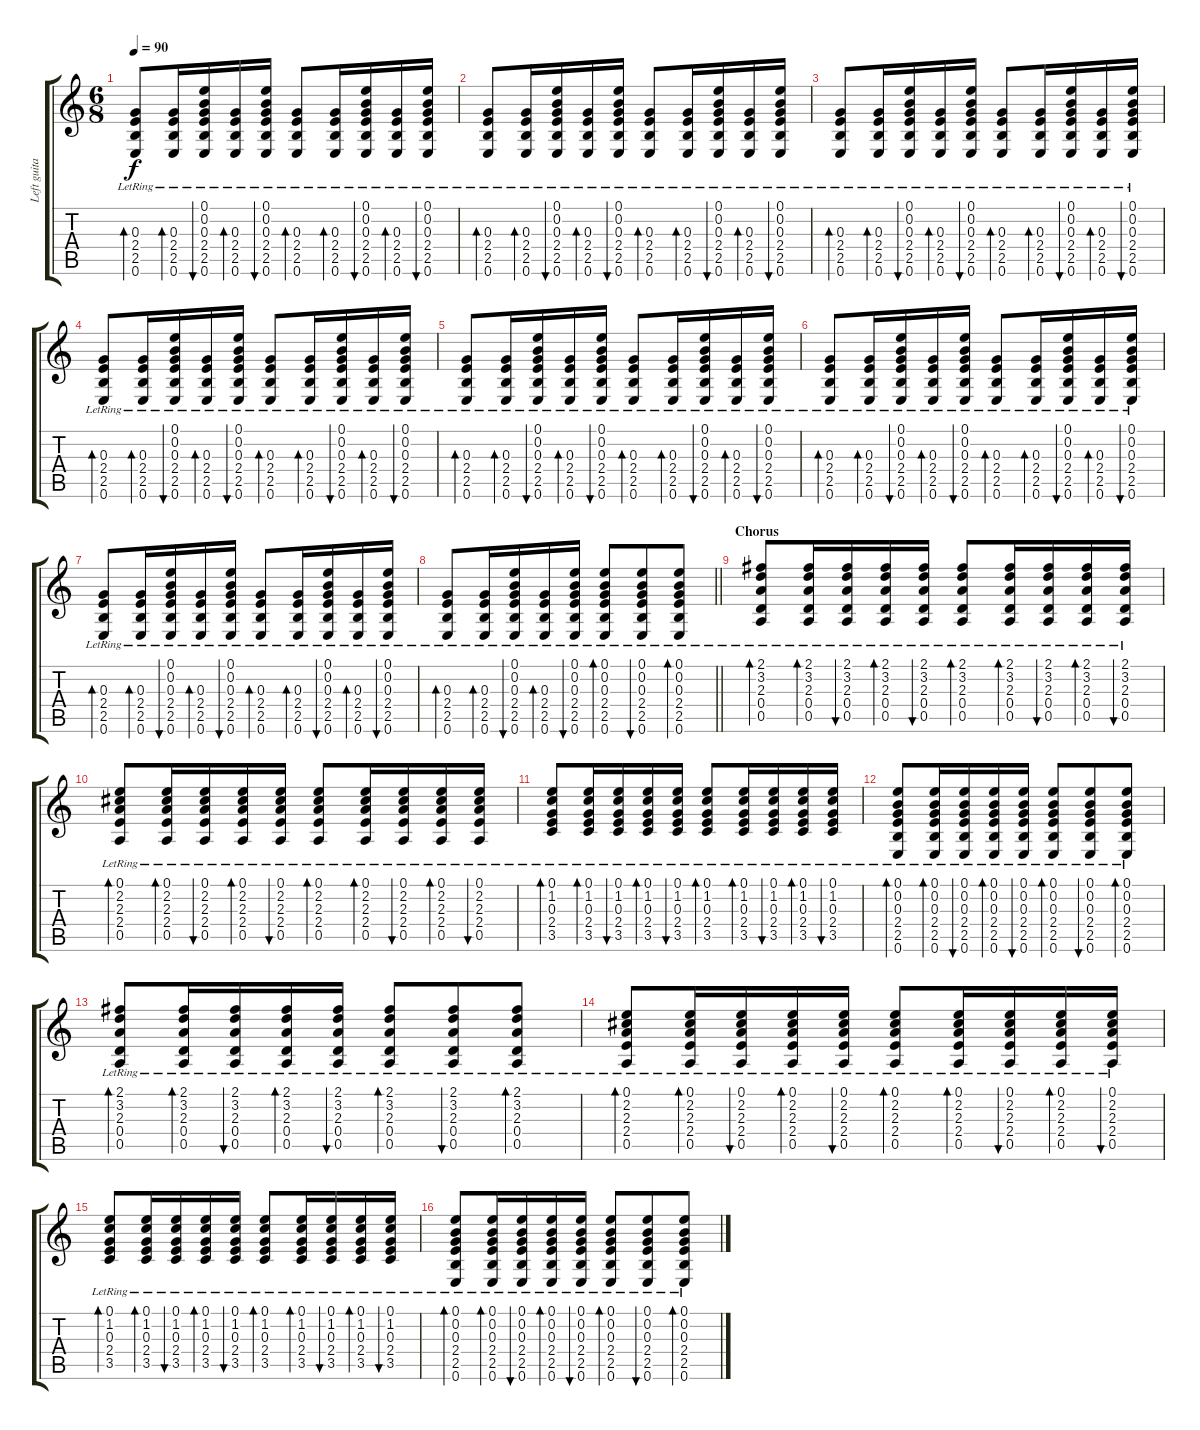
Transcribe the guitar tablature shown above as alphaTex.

\track ("Left guitar" "Left guita") {instrument acousticguitarsteel}
\staff {score tabs}
\tuning (E4 B3 G3 D3 A2 E2) {hide}
\ts (6 8)
\tempo 90
\clef g2
\ks c
(0.3{lr} 2.4{lr} 2.5{lr} 0.6{lr}).8{bd 60 dy f} (0.3{lr} 2.4{lr} 2.5{lr} 0.6{lr}).16{bd 30} (0.1{lr} 0.2{lr} 0.3{lr} 2.4{lr} 2.5{lr} 0.6{lr}).16{bu 30} (0.3{lr} 2.4{lr} 2.5{lr} 0.6{lr}).16{bd 30} (0.1{lr} 0.2{lr} 0.3{lr} 2.4{lr} 2.5{lr} 0.6{lr}).16{bu 30} (0.3{lr} 2.4{lr} 2.5{lr} 0.6{lr}).8{bd 60} (0.3{lr} 2.4{lr} 2.5{lr} 0.6{lr}).16{bd 30} (0.1{lr} 0.2{lr} 0.3{lr} 2.4{lr} 2.5{lr} 0.6{lr}).16{bu 30} (0.3{lr} 2.4{lr} 2.5{lr} 0.6{lr}).16{bd 30} (0.1{lr} 0.2{lr} 0.3{lr} 2.4{lr} 2.5{lr} 0.6{lr}).16{bu 30} |
(0.3{lr} 2.4{lr} 2.5{lr} 0.6{lr}).8{bd 60} (0.3{lr} 2.4{lr} 2.5{lr} 0.6{lr}).16{bd 30} (0.1{lr} 0.2{lr} 0.3{lr} 2.4{lr} 2.5{lr} 0.6{lr}).16{bu 30} (0.3{lr} 2.4{lr} 2.5{lr} 0.6{lr}).16{bd 30} (0.1{lr} 0.2{lr} 0.3{lr} 2.4{lr} 2.5{lr} 0.6{lr}).16{bu 30} (0.3{lr} 2.4{lr} 2.5{lr} 0.6{lr}).8{bd 60} (0.3{lr} 2.4{lr} 2.5{lr} 0.6{lr}).16{bd 30} (0.1{lr} 0.2{lr} 0.3{lr} 2.4{lr} 2.5{lr} 0.6{lr}).16{bu 30} (0.3{lr} 2.4{lr} 2.5{lr} 0.6{lr}).16{bd 30} (0.1{lr} 0.2{lr} 0.3{lr} 2.4{lr} 2.5{lr} 0.6{lr}).16{bu 30} |
(0.3{lr} 2.4{lr} 2.5{lr} 0.6{lr}).8{bd 60} (0.3{lr} 2.4{lr} 2.5{lr} 0.6{lr}).16{bd 30} (0.1{lr} 0.2{lr} 0.3{lr} 2.4{lr} 2.5{lr} 0.6{lr}).16{bu 30} (0.3{lr} 2.4{lr} 2.5{lr} 0.6{lr}).16{bd 30} (0.1{lr} 0.2{lr} 0.3{lr} 2.4{lr} 2.5{lr} 0.6{lr}).16{bu 30} (0.3{lr} 2.4{lr} 2.5{lr} 0.6{lr}).8{bd 60} (0.3{lr} 2.4{lr} 2.5{lr} 0.6{lr}).16{bd 30} (0.1{lr} 0.2{lr} 0.3{lr} 2.4{lr} 2.5{lr} 0.6{lr}).16{bu 30} (0.3{lr} 2.4{lr} 2.5{lr} 0.6{lr}).16{bd 30} (0.1{lr} 0.2{lr} 0.3{lr} 2.4{lr} 2.5{lr} 0.6{lr}).16{bu 30} |
(0.3{lr} 2.4{lr} 2.5{lr} 0.6{lr}).8{bd 60} (0.3{lr} 2.4{lr} 2.5{lr} 0.6{lr}).16{bd 30} (0.1{lr} 0.2{lr} 0.3{lr} 2.4{lr} 2.5{lr} 0.6{lr}).16{bu 30} (0.3{lr} 2.4{lr} 2.5{lr} 0.6{lr}).16{bd 30} (0.1{lr} 0.2{lr} 0.3{lr} 2.4{lr} 2.5{lr} 0.6{lr}).16{bu 30} (0.3{lr} 2.4{lr} 2.5{lr} 0.6{lr}).8{bd 60} (0.3{lr} 2.4{lr} 2.5{lr} 0.6{lr}).16{bd 30} (0.1{lr} 0.2{lr} 0.3{lr} 2.4{lr} 2.5{lr} 0.6{lr}).16{bu 30} (0.3{lr} 2.4{lr} 2.5{lr} 0.6{lr}).16{bd 30} (0.1{lr} 0.2{lr} 0.3{lr} 2.4{lr} 2.5{lr} 0.6{lr}).16{bu 30} |
(0.3{lr} 2.4{lr} 2.5{lr} 0.6{lr}).8{bd 60} (0.3{lr} 2.4{lr} 2.5{lr} 0.6{lr}).16{bd 30} (0.1{lr} 0.2{lr} 0.3{lr} 2.4{lr} 2.5{lr} 0.6{lr}).16{bu 30} (0.3{lr} 2.4{lr} 2.5{lr} 0.6{lr}).16{bd 30} (0.1{lr} 0.2{lr} 0.3{lr} 2.4{lr} 2.5{lr} 0.6{lr}).16{bu 30} (0.3{lr} 2.4{lr} 2.5{lr} 0.6{lr}).8{bd 60} (0.3{lr} 2.4{lr} 2.5{lr} 0.6{lr}).16{bd 30} (0.1{lr} 0.2{lr} 0.3{lr} 2.4{lr} 2.5{lr} 0.6{lr}).16{bu 30} (0.3{lr} 2.4{lr} 2.5{lr} 0.6{lr}).16{bd 30} (0.1{lr} 0.2{lr} 0.3{lr} 2.4{lr} 2.5{lr} 0.6{lr}).16{bu 30} |
(0.3{lr} 2.4{lr} 2.5{lr} 0.6{lr}).8{bd 60} (0.3{lr} 2.4{lr} 2.5{lr} 0.6{lr}).16{bd 30} (0.1{lr} 0.2{lr} 0.3{lr} 2.4{lr} 2.5{lr} 0.6{lr}).16{bu 30} (0.3{lr} 2.4{lr} 2.5{lr} 0.6{lr}).16{bd 30} (0.1{lr} 0.2{lr} 0.3{lr} 2.4{lr} 2.5{lr} 0.6{lr}).16{bu 30} (0.3{lr} 2.4{lr} 2.5{lr} 0.6{lr}).8{bd 60} (0.3{lr} 2.4{lr} 2.5{lr} 0.6{lr}).16{bd 30} (0.1{lr} 0.2{lr} 0.3{lr} 2.4{lr} 2.5{lr} 0.6{lr}).16{bu 30} (0.3{lr} 2.4{lr} 2.5{lr} 0.6{lr}).16{bd 30} (0.1{lr} 0.2{lr} 0.3{lr} 2.4{lr} 2.5{lr} 0.6{lr}).16{bu 30} |
(0.3{lr} 2.4{lr} 2.5{lr} 0.6{lr}).8{bd 60} (0.3{lr} 2.4{lr} 2.5{lr} 0.6{lr}).16{bd 30} (0.1{lr} 0.2{lr} 0.3{lr} 2.4{lr} 2.5{lr} 0.6{lr}).16{bu 30} (0.3{lr} 2.4{lr} 2.5{lr} 0.6{lr}).16{bd 30} (0.1{lr} 0.2{lr} 0.3{lr} 2.4{lr} 2.5{lr} 0.6{lr}).16{bu 30} (0.3{lr} 2.4{lr} 2.5{lr} 0.6{lr}).8{bd 60} (0.3{lr} 2.4{lr} 2.5{lr} 0.6{lr}).16{bd 30} (0.1{lr} 0.2{lr} 0.3{lr} 2.4{lr} 2.5{lr} 0.6{lr}).16{bu 30} (0.3{lr} 2.4{lr} 2.5{lr} 0.6{lr}).16{bd 30} (0.1{lr} 0.2{lr} 0.3{lr} 2.4{lr} 2.5{lr} 0.6{lr}).16{bu 30} |
\barLineRight lightlight
(0.3{lr} 2.4{lr} 2.5{lr} 0.6{lr}).8{bd 60} (0.3{lr} 2.4{lr} 2.5{lr} 0.6{lr}).16{bd 30} (0.1{lr} 0.2{lr} 0.3{lr} 2.4{lr} 2.5{lr} 0.6{lr}).16{bu 30} (0.3{lr} 2.4{lr} 2.5{lr} 0.6{lr}).16{bd 30} (0.1{lr} 0.2{lr} 0.3{lr} 2.4{lr} 2.5{lr} 0.6{lr}).16{bu 30} (0.1 0.2 0.3{lr} 2.4{lr} 2.5{lr} 0.6{lr}).8{bd 60} (0.1{lr} 0.2{lr} 0.3{lr} 2.4{lr} 2.5{lr} 0.6{lr}).8{bu 60} (0.1{lr} 0.2{lr} 0.3{lr} 2.4{lr} 2.5{lr} 0.6{lr}).8{bd 60} |
\section ("" "Chorus")
(2.1{lr} 3.2{lr} 2.3{lr} 0.4{lr} 0.5{lr}).8{bd 60} (2.1{lr} 3.2{lr} 2.3{lr} 0.4{lr} 0.5{lr}).16{bd 60} (2.1{lr} 3.2{lr} 2.3{lr} 0.4{lr} 0.5{lr}).16{bu 60} (2.1{lr} 3.2{lr} 2.3{lr} 0.4{lr} 0.5{lr}).16{bd 60} (2.1{lr} 3.2{lr} 2.3{lr} 0.4{lr} 0.5{lr}).16{bu 60} (2.1{lr} 3.2{lr} 2.3{lr} 0.4{lr} 0.5{lr}).8{bd 60} (2.1{lr} 3.2{lr} 2.3{lr} 0.4{lr} 0.5{lr}).16{bd 60} (2.1{lr} 3.2{lr} 2.3{lr} 0.4{lr} 0.5{lr}).16{bu 60} (2.1{lr} 3.2{lr} 2.3{lr} 0.4{lr} 0.5{lr}).16{bd 60} (2.1{lr} 3.2{lr} 2.3{lr} 0.4{lr} 0.5{lr}).16{bu 60} |
(0.1{lr} 2.2{lr} 2.3{lr} 2.4{lr} 0.5{lr}).8{bd 60} (0.1{lr} 2.2{lr} 2.3{lr} 2.4{lr} 0.5{lr}).16{bd 60} (0.1{lr} 2.2{lr} 2.3{lr} 2.4{lr} 0.5{lr}).16{bu 60} (0.1{lr} 2.2{lr} 2.3{lr} 2.4{lr} 0.5{lr}).16{bd 60} (0.1{lr} 2.2{lr} 2.3{lr} 2.4{lr} 0.5{lr}).16{bu 60} (0.1{lr} 2.2{lr} 2.3{lr} 2.4{lr} 0.5{lr}).8{bd 60} (0.1{lr} 2.2{lr} 2.3{lr} 2.4{lr} 0.5{lr}).16{bd 60} (0.1{lr} 2.2{lr} 2.3{lr} 2.4{lr} 0.5{lr}).16{bu 60} (0.1{lr} 2.2{lr} 2.3{lr} 2.4{lr} 0.5{lr}).16{bd 60} (0.1{lr} 2.2{lr} 2.3{lr} 2.4{lr} 0.5{lr}).16{bu 60} |
(0.1{lr} 1.2{lr} 0.3{lr} 2.4{lr} 3.5{lr}).8{bd 60} (0.1{lr} 1.2{lr} 0.3{lr} 2.4{lr} 3.5{lr}).16{bd 60} (0.1{lr} 1.2{lr} 0.3{lr} 2.4{lr} 3.5{lr}).16{bu 60} (0.1{lr} 1.2{lr} 0.3{lr} 2.4{lr} 3.5{lr}).16{bd 60} (0.1{lr} 1.2{lr} 0.3{lr} 2.4{lr} 3.5{lr}).16{bu 60} (0.1{lr} 1.2{lr} 0.3{lr} 2.4{lr} 3.5{lr}).8{bd 60} (0.1{lr} 1.2{lr} 0.3{lr} 2.4{lr} 3.5{lr}).16{bd 60} (0.1{lr} 1.2{lr} 0.3{lr} 2.4{lr} 3.5{lr}).16{bu 60} (0.1{lr} 1.2{lr} 0.3{lr} 2.4{lr} 3.5{lr}).16{bd 60} (0.1{lr} 1.2{lr} 0.3{lr} 2.4{lr} 3.5{lr}).16{bu 60} |
(0.1{lr} 0.2{lr} 0.3{lr} 2.4{lr} 2.5{lr} 0.6).8{bd 60} (0.1{lr} 0.2{lr} 0.3{lr} 2.4{lr} 2.5{lr} 0.6).16{bd 60} (0.1{lr} 0.2{lr} 0.3{lr} 2.4{lr} 2.5{lr} 0.6).16{bu 60} (0.1{lr} 0.2{lr} 0.3{lr} 2.4{lr} 2.5{lr} 0.6).16{bd 60} (0.1{lr} 0.2{lr} 0.3{lr} 2.4{lr} 2.5{lr} 0.6).16{bu 60} (0.1 0.2 0.3{lr} 2.4{lr} 2.5{lr} 0.6{lr}).8{bd 60} (0.1{lr} 0.2{lr} 0.3{lr} 2.4{lr} 2.5{lr} 0.6{lr}).8{bu 60} (0.1{lr} 0.2{lr} 0.3{lr} 2.4{lr} 2.5{lr} 0.6{lr}).8{bd 60} |
(2.1{lr} 3.2{lr} 2.3{lr} 0.4{lr} 0.5{lr}).8{bd 60} (2.1{lr} 3.2{lr} 2.3{lr} 0.4{lr} 0.5{lr}).16{bd 60} (2.1{lr} 3.2{lr} 2.3{lr} 0.4{lr} 0.5{lr}).16{bu 60} (2.1{lr} 3.2{lr} 2.3{lr} 0.4{lr} 0.5{lr}).16{bd 60} (2.1{lr} 3.2{lr} 2.3{lr} 0.4{lr} 0.5{lr}).16{bu 60} (2.1{lr} 3.2{lr} 2.3{lr} 0.4{lr} 0.5{lr}).8{bd 60} (2.1{lr} 3.2{lr} 2.3{lr} 0.4{lr} 0.5{lr}).8{bu 60} (2.1{lr} 3.2{lr} 2.3{lr} 0.4{lr} 0.5{lr}).8{bd 60} |
(0.1{lr} 2.2{lr} 2.3{lr} 2.4{lr} 0.5{lr}).8{bd 60} (0.1{lr} 2.2{lr} 2.3{lr} 2.4{lr} 0.5{lr}).16{bd 60} (0.1{lr} 2.2{lr} 2.3{lr} 2.4{lr} 0.5{lr}).16{bu 60} (0.1{lr} 2.2{lr} 2.3{lr} 2.4{lr} 0.5{lr}).16{bd 60} (0.1{lr} 2.2{lr} 2.3{lr} 2.4{lr} 0.5{lr}).16{bu 60} (0.1{lr} 2.2{lr} 2.3{lr} 2.4{lr} 0.5{lr}).8{bd 60} (0.1{lr} 2.2{lr} 2.3{lr} 2.4{lr} 0.5{lr}).16{bd 60} (0.1{lr} 2.2{lr} 2.3{lr} 2.4{lr} 0.5{lr}).16{bu 60} (0.1{lr} 2.2{lr} 2.3{lr} 2.4{lr} 0.5{lr}).16{bd 60} (0.1{lr} 2.2{lr} 2.3{lr} 2.4{lr} 0.5{lr}).16{bu 60} |
(0.1{lr} 1.2{lr} 0.3{lr} 2.4{lr} 3.5{lr}).8{bd 60} (0.1{lr} 1.2{lr} 0.3{lr} 2.4{lr} 3.5{lr}).16{bd 60} (0.1{lr} 1.2{lr} 0.3{lr} 2.4{lr} 3.5{lr}).16{bu 60} (0.1{lr} 1.2{lr} 0.3{lr} 2.4{lr} 3.5{lr}).16{bd 60} (0.1{lr} 1.2{lr} 0.3{lr} 2.4{lr} 3.5{lr}).16{bu 60} (0.1{lr} 1.2{lr} 0.3{lr} 2.4{lr} 3.5{lr}).8{bd 60} (0.1{lr} 1.2{lr} 0.3{lr} 2.4{lr} 3.5{lr}).16{bd 60} (0.1{lr} 1.2{lr} 0.3{lr} 2.4{lr} 3.5{lr}).16{bu 60} (0.1{lr} 1.2{lr} 0.3{lr} 2.4{lr} 3.5{lr}).16{bd 60} (0.1{lr} 1.2{lr} 0.3{lr} 2.4{lr} 3.5{lr}).16{bu 60} |
(0.1{lr} 0.2{lr} 0.3{lr} 2.4{lr} 2.5{lr} 0.6).8{bd 60} (0.1{lr} 0.2{lr} 0.3{lr} 2.4{lr} 2.5{lr} 0.6).16{bd 60} (0.1{lr} 0.2{lr} 0.3{lr} 2.4{lr} 2.5{lr} 0.6).16{bu 60} (0.1{lr} 0.2{lr} 0.3{lr} 2.4{lr} 2.5{lr} 0.6).16{bd 60} (0.1{lr} 0.2{lr} 0.3{lr} 2.4{lr} 2.5{lr} 0.6).16{bu 60} (0.1 0.2 0.3{lr} 2.4{lr} 2.5{lr} 0.6{lr}).8{bd 60} (0.1{lr} 0.2{lr} 0.3{lr} 2.4{lr} 2.5{lr} 0.6{lr}).8{bu 60} (0.1{lr} 0.2{lr} 0.3{lr} 2.4{lr} 2.5{lr} 0.6{lr}).8{bd 60}
